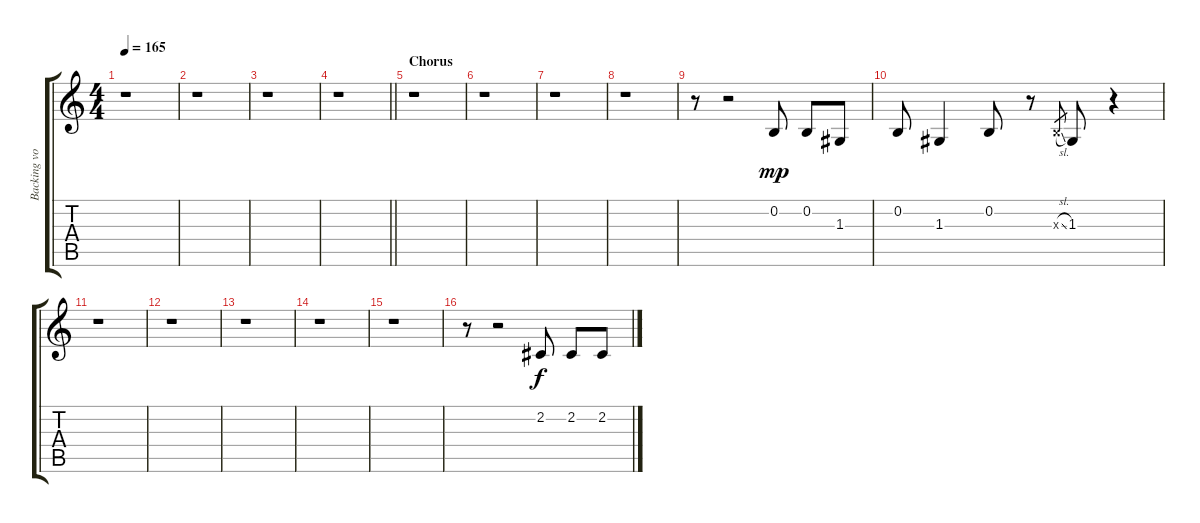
\track ("Backing vocals" "Backing vo") {instrument honkytonkpiano}
\staff {score tabs}
\tuning (E4 B3 G3 D3 A2 E2) {hide}
\ts (4 4)
\tempo 165
\clef g2
\ks c
r.1{dy mp} |
r.1 |
r.1 |
\barLineRight lightlight
r.1 |
\section ("" "Chorus")
r.1 |
r.1 |
r.1 |
r.1 |
r.8 r.2 0.2.8 0.2.8 1.3.8 |
0.2.8 1.3.4 0.2.8 r.8 4.3{sl x}.8{gr} 1.3.8 r.4 |
r.1 |
r.1 |
r.1 |
r.1 |
r.1 |
r.8 r.2 2.2.8{dy f} 2.2.8 2.2.8
